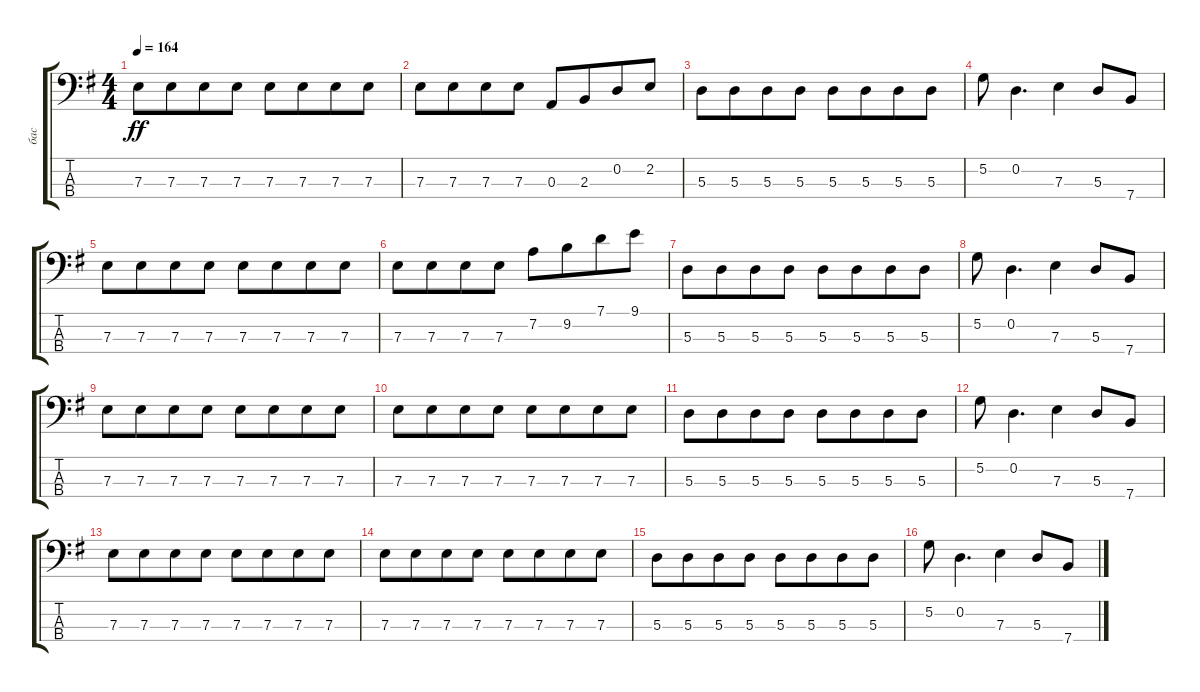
\track ("бас" "бас") {instrument electricbassfinger}
\staff {score tabs}
\tuning (G2 D2 A1 E1) {hide}
\ts (4 4)
\tempo 164
\clef f4
\ks eminor
7.3.8{dy ff} 7.3.8{beam merge} 7.3.8 7.3.8 7.3.8 7.3.8{beam merge} 7.3.8 7.3.8 |
7.3.8 7.3.8{beam merge} 7.3.8 7.3.8 0.3.8 2.3.8{beam merge} 0.2.8 2.2.8 |
5.3.8 5.3.8{beam merge} 5.3.8 5.3.8 5.3.8 5.3.8{beam merge} 5.3.8 5.3.8 |
5.2.8 0.2.4{d} 7.3.4 5.3.8 7.4.8 |
7.3.8 7.3.8{beam merge} 7.3.8 7.3.8 7.3.8 7.3.8{beam merge} 7.3.8 7.3.8 |
7.3.8 7.3.8{beam merge} 7.3.8 7.3.8 7.2.8 9.2.8{beam merge} 7.1.8 9.1.8 |
5.3.8 5.3.8{beam merge} 5.3.8 5.3.8 5.3.8 5.3.8{beam merge} 5.3.8 5.3.8 |
5.2.8 0.2.4{d} 7.3.4 5.3.8 7.4.8 |
7.3.8 7.3.8{beam merge} 7.3.8 7.3.8 7.3.8 7.3.8{beam merge} 7.3.8 7.3.8 |
7.3.8 7.3.8{beam merge} 7.3.8 7.3.8 7.3.8 7.3.8{beam merge} 7.3.8 7.3.8 |
5.3.8 5.3.8{beam merge} 5.3.8 5.3.8 5.3.8 5.3.8{beam merge} 5.3.8 5.3.8 |
5.2.8 0.2.4{d} 7.3.4 5.3.8 7.4.8 |
7.3.8 7.3.8{beam merge} 7.3.8 7.3.8 7.3.8 7.3.8{beam merge} 7.3.8 7.3.8 |
7.3.8 7.3.8{beam merge} 7.3.8 7.3.8 7.3.8 7.3.8{beam merge} 7.3.8 7.3.8 |
5.3.8 5.3.8{beam merge} 5.3.8 5.3.8 5.3.8 5.3.8{beam merge} 5.3.8 5.3.8 |
5.2.8 0.2.4{d} 7.3.4 5.3.8 7.4.8
